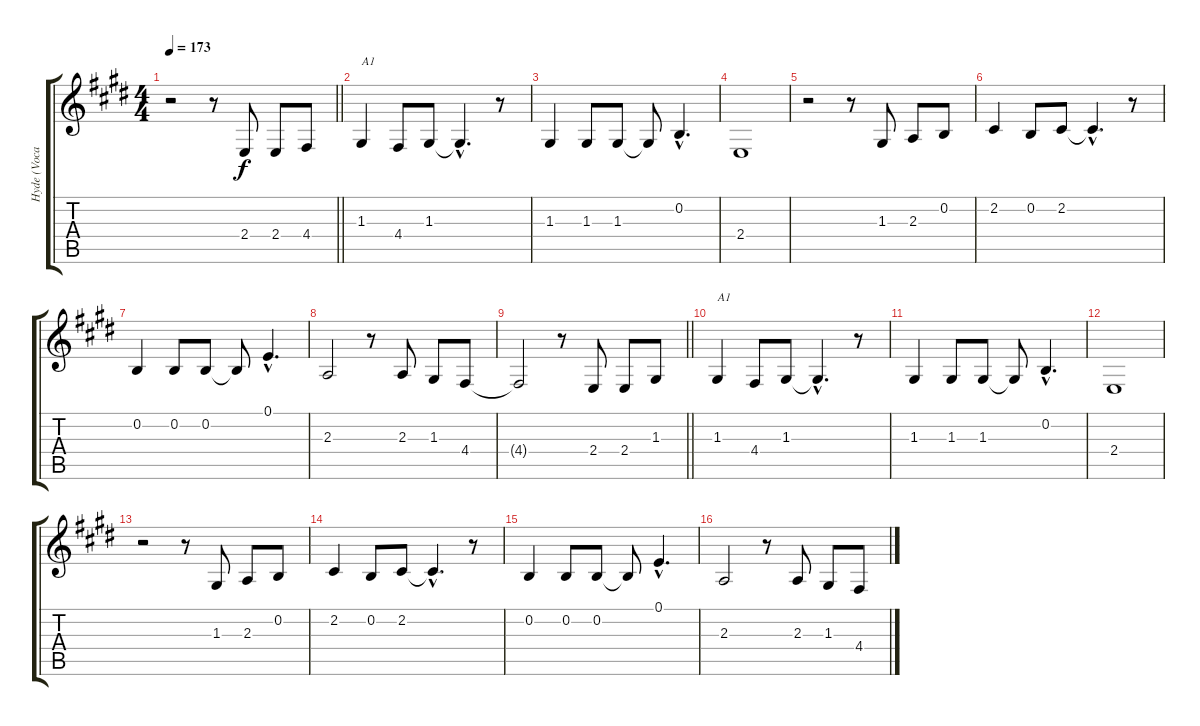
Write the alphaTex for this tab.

\track ("Hyde (Vocals)" "Hyde (Voca") {instrument trombone}
\staff {score tabs}
\tuning (E4 B3 G3 D3 A2 E2) {hide}
\ts (4 4)
\tempo 173
\clef g2
\barLineRight lightlight
\ks e
r.2{dy f} r.8 2.4.8 2.4.8 4.4.8 |
1.3.4{txt "A1"} 4.4.8 1.3.8 1.3{hac t}.4{d} r.8 |
1.3.4 1.3.8 1.3.8 1.3{t}.8 0.2{hac}.4{d} |
2.4.1 |
r.2 r.8 1.3.8 2.3.8 0.2.8 |
2.2.4 0.2.8 2.2.8 2.2{hac t}.4{d} r.8 |
0.2.4 0.2.8 0.2.8 0.2{t}.8 0.1{hac}.4{d} |
2.3.2 r.8 2.3.8 1.3.8 4.4.8 |
\barLineRight lightlight
4.4{t}.2 r.8 2.4.8 2.4.8 1.3.8 |
1.3.4{txt "A1"} 4.4.8 1.3.8 1.3{hac t}.4{d} r.8 |
1.3.4 1.3.8 1.3.8 1.3{t}.8 0.2{hac}.4{d} |
2.4.1 |
r.2 r.8 1.3.8 2.3.8 0.2.8 |
2.2.4 0.2.8 2.2.8 2.2{hac t}.4{d} r.8 |
0.2.4 0.2.8 0.2.8 0.2{t}.8 0.1{hac}.4{d} |
2.3.2 r.8 2.3.8 1.3.8 4.4.8
